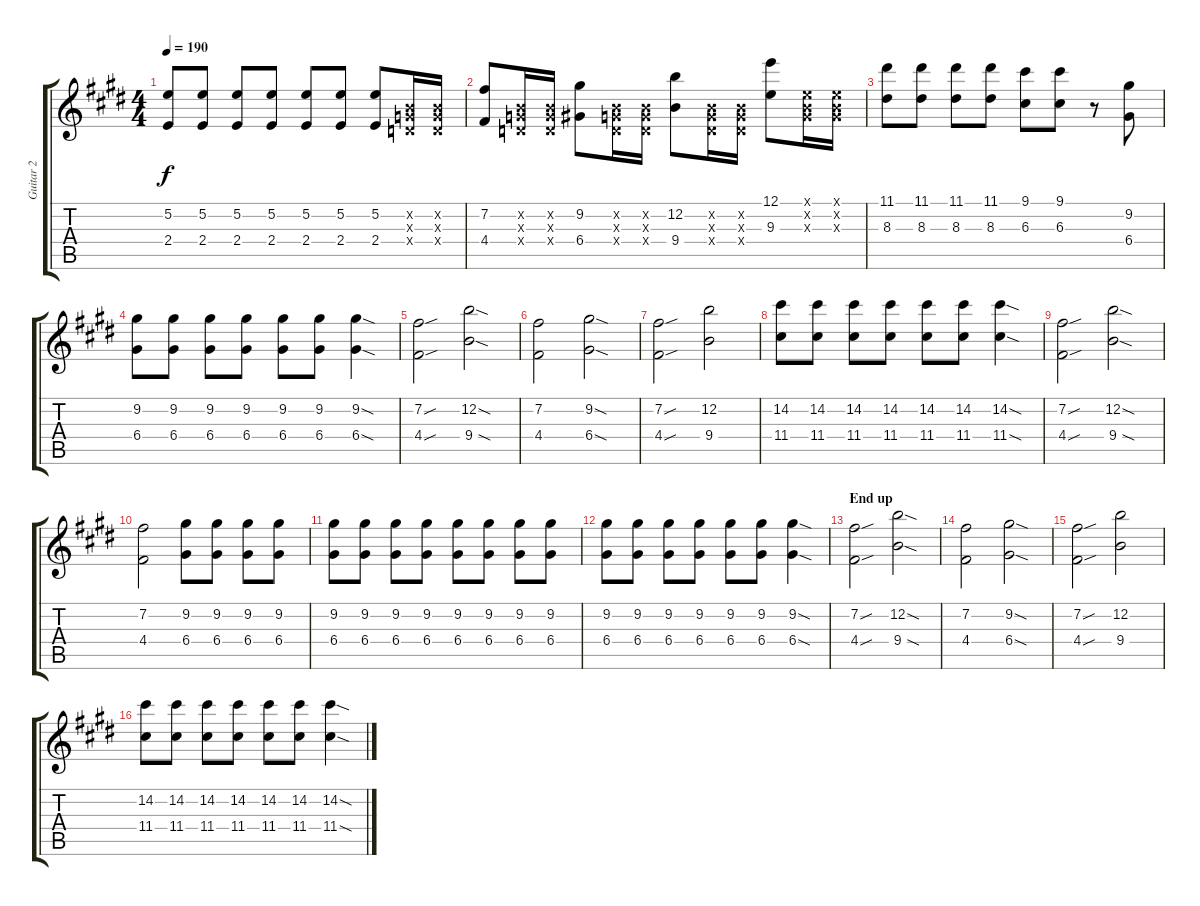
\track ("Guitar 2" "Guitar 2") {instrument distortionguitar}
\staff {score tabs}
\tuning (E4 B3 G3 D3 A2 E2) {hide}
\ts (4 4)
\tempo 190
\clef g2
\ks e
(5.2 2.4).8{dy f} (5.2 2.4).8 (5.2 2.4).8 (5.2 2.4).8 (5.2 2.4).8 (5.2 2.4).8 (5.2 2.4).8 (0.2{x} 0.3{x} 0.4{x}).16 (0.2{x} 0.3{x} 0.4{x}).16 |
(7.2 4.4).8 (0.2{x} 0.3{x} 0.4{x}).16 (0.2{x} 0.3{x} 0.4{x}).16 (9.2 6.4).8 (0.2{x} 0.3{x} 0.4{x}).16 (0.2{x} 0.3{x} 0.4{x}).16 (12.2 9.4).8 (0.2{x} 0.3{x} 0.4{x}).16 (0.2{x} 0.3{x} 0.4{x}).16 (12.1 9.3).8 (0.1{x} 0.2{x} 0.3{x}).16 (0.1{x} 0.2{x} 0.3{x}).16 |
(11.1 8.3).8 (11.1 8.3).8 (11.1 8.3).8 (11.1 8.3).8 (9.1 6.3).8 (9.1 6.3).8 r.8 (9.2 6.4).8 |
(9.2 6.4).8 (9.2 6.4).8 (9.2 6.4).8 (9.2 6.4).8 (9.2 6.4).8 (9.2 6.4).8 (9.2{sod} 6.4{sod}).4 |
(7.2{sou} 4.4{sou}).2 (12.2{sod} 9.4{sod}).2 |
(7.2 4.4).2 (9.2{sod} 6.4{sod}).2 |
(7.2{sou} 4.4{sou}).2 (12.2 9.4).2 |
(14.2 11.4).8 (14.2 11.4).8 (14.2 11.4).8 (14.2 11.4).8 (14.2 11.4).8 (14.2 11.4).8 (14.2{sod} 11.4{sod}).4 |
(7.2{sou} 4.4{sou}).2 (12.2{sod} 9.4{sod}).2 |
(7.2 4.4).2 (9.2 6.4).8 (9.2 6.4).8 (9.2 6.4).8 (9.2 6.4).8 |
(9.2 6.4).8 (9.2 6.4).8 (9.2 6.4).8 (9.2 6.4).8 (9.2 6.4).8 (9.2 6.4).8 (9.2 6.4).8 (9.2 6.4).8 |
(9.2 6.4).8 (9.2 6.4).8 (9.2 6.4).8 (9.2 6.4).8 (9.2 6.4).8 (9.2 6.4).8 (9.2{sod} 6.4{sod}).4 |
\section ("" "End up")
(7.2{sou} 4.4{sou}).2 (12.2{sod} 9.4{sod}).2 |
(7.2 4.4).2 (9.2{sod} 6.4{sod}).2 |
(7.2{sou} 4.4{sou}).2 (12.2 9.4).2 |
(14.2 11.4).8 (14.2 11.4).8 (14.2 11.4).8 (14.2 11.4).8 (14.2 11.4).8 (14.2 11.4).8 (14.2{sod} 11.4{sod}).4
